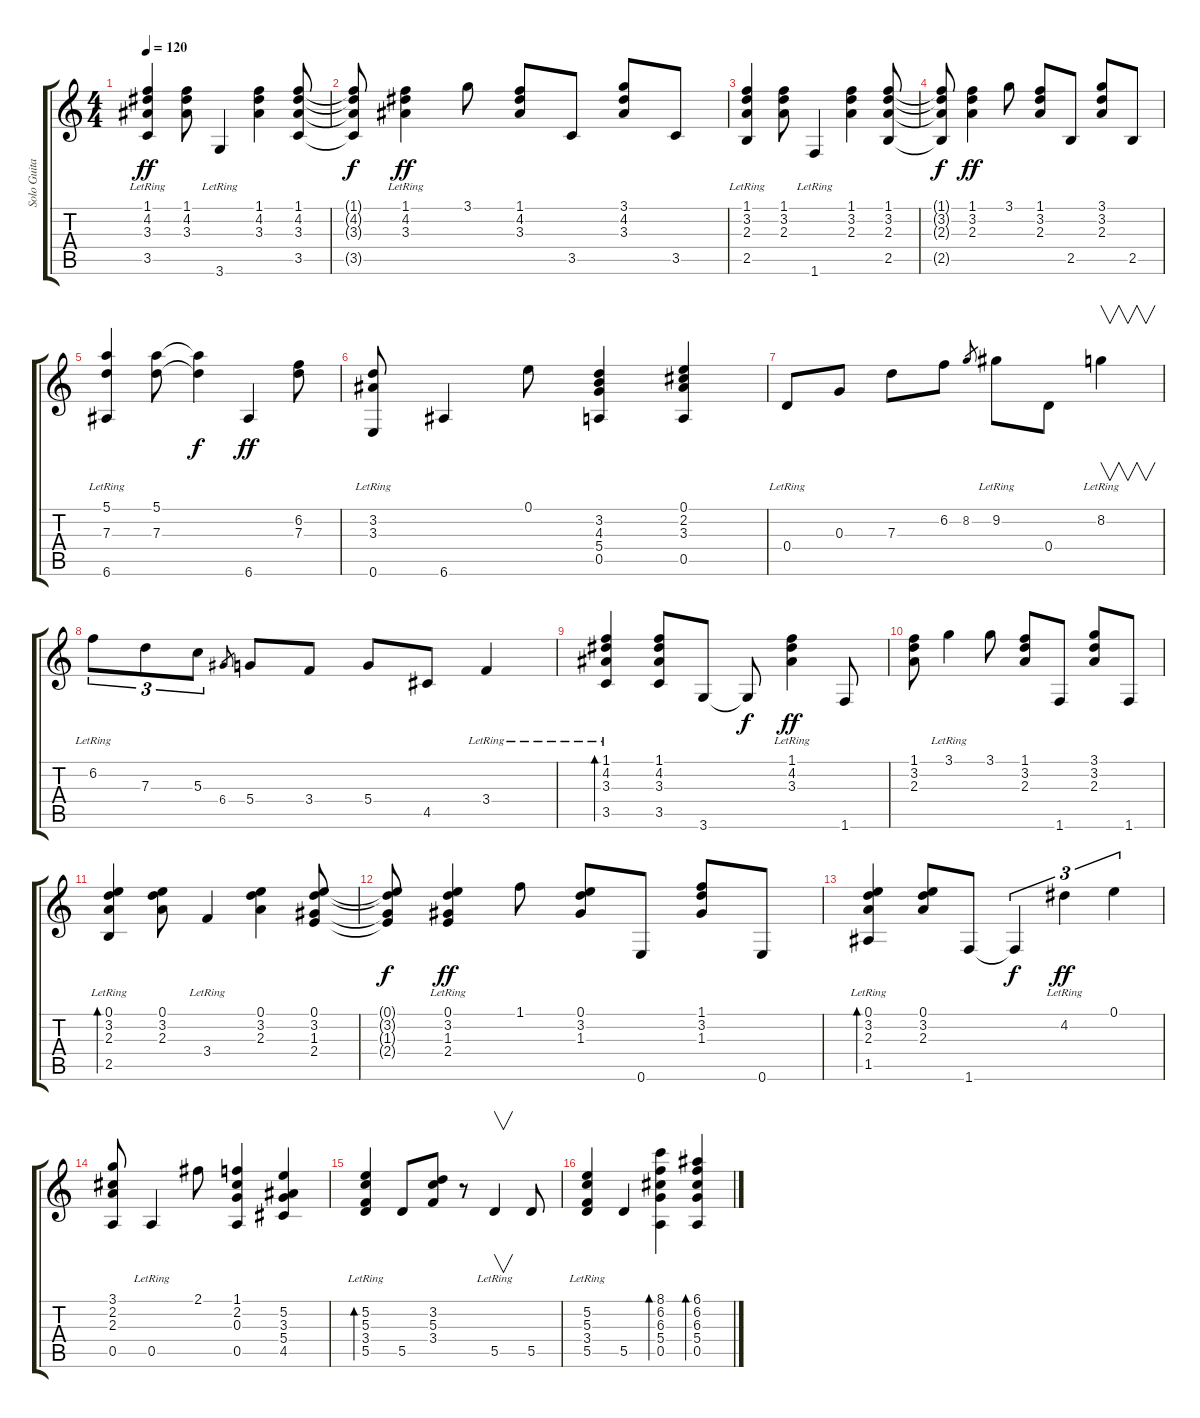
\track ("Solo Guitar" "Solo Guita") {instrument electricguitarjazz}
\staff {score tabs}
\tuning (E4 B3 G3 D3 A2 E2) {hide}
\ts (4 4)
\tempo 120
\clef g2
\ks c
(1.1 4.2 3.3 3.5{lr}).4{dy ff} (1.1 4.2 3.3).8 3.6{lr}.4 (1.1 4.2 3.3).4 (1.1 4.2 3.3 3.5).8 |
(1.1{t} 4.2{t} 3.3{t} 3.5{t}).8{dy f} (1.1 4.2 3.3{lr}).4{dy ff} 3.1.8 (1.1 4.2 3.3).8 3.5.8 (3.1 4.2 3.3).8 3.5.8 |
(1.1 3.2 2.3 2.5{lr}).4 (1.1 3.2 2.3).8 1.6{lr}.4 (1.1 3.2 2.3).4 (1.1 3.2 2.3 2.5).8 |
(1.1{t} 3.2{t} 2.3{t} 2.5{t}).8{dy f} (1.1 3.2 2.3).4{dy ff} 3.1.8 (1.1 3.2 2.3).8 2.5.8 (3.1 3.2 2.3).8 2.5.8 |
(5.1 7.3 6.6{lr}).4 (5.1 7.3).8 (5.1{t} 7.3{t}).4{dy f} 6.6.4{dy ff} (6.2 7.3).8 |
(3.2 3.3 0.6{lr}).8 6.6.4 0.1.8 (3.2 4.3 5.4 0.5).4 (0.1 2.2 3.3 0.5).4 |
0.4{lr}.8 0.3.8 7.3.8 6.2.8 8.2.8{gr} 9.2{lr}.8 0.4.8 8.2{lr}.4{v} |
6.2{lr}.8{tu (3 2)} 7.3.8{tu (3 2)} 5.3.8{tu (3 2)} 6.4.8{gr} 5.4.8 3.4.8 5.4.8 4.5.8 3.4{lr}.4 |
(1.1 4.2 3.3 3.5{lr}).4{bd 120} (1.1 4.2 3.3 3.5).8 3.6.8 3.6{t}.8{dy f} (1.1 4.2 3.3{lr}).4{dy ff} 1.6.8 |
(1.1 3.2 2.3).8 3.1{lr}.4 3.1.8 (1.1 3.2 2.3).8 1.6.8 (3.1 3.2 2.3).8 1.6.8 |
(0.1 3.2 2.3 2.5{lr}).4{bd 120} (0.1 3.2 2.3).8 3.4{lr}.4 (0.1 3.2 2.3).4 (0.1 3.2 1.3 2.4).8 |
(0.1{t} 3.2{t} 1.3{t} 2.4{t}).8{dy f} (0.1 3.2 1.3 2.4{lr}).4{dy ff} 1.1.8 (0.1 3.2 1.3).8 0.6.8 (1.1 3.2 1.3).8 0.6.8 |
(0.1 3.2 2.3 1.5{lr}).4{bd 120} (0.1 3.2 2.3).8 1.6.8 1.6{t}.4{tu (3 2) dy f} 4.2{lr}.4{tu (3 2) dy ff} 0.1.4{tu (3 2)} |
(3.1 2.2 2.3 0.5).8 0.5{lr}.4 2.1.8 (1.1 2.2 0.3 0.5).4 (5.2 3.3 5.4 4.5).4 |
(5.2 5.3 3.4 5.5{lr}).4{bd 120} 5.5.8 (3.2 5.3 3.4).8 r.8 5.5{lr}.4{v} 5.5.8 |
(5.2 5.3{lr} 3.4 5.5{lr}).4 5.5.4 (8.1 6.2 6.3 5.4 0.5).4{bd 120} (6.1 6.2 6.3 5.4 0.5).4{bd 120}
